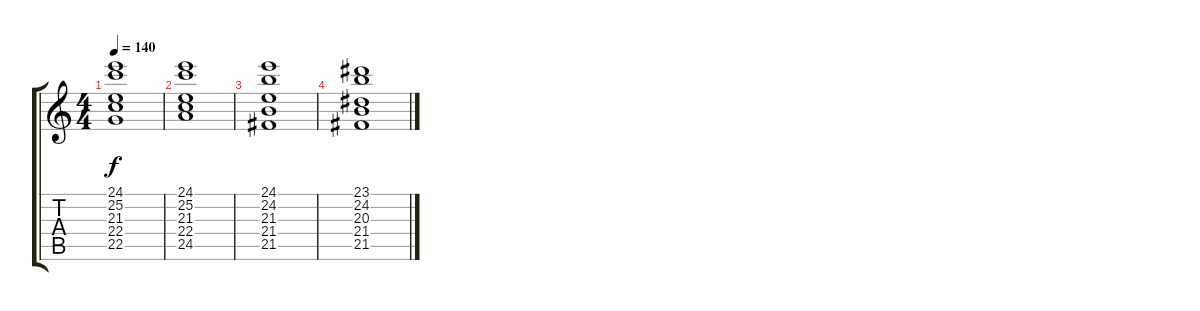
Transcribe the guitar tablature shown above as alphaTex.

\track "" {instrument lead1square}
\staff {score tabs}
\tuning (E4 B3 G3 D3 A2 E2) {hide}
\ts (4 4)
\tempo 140
\clef g2
\ks c
(24.1 25.2 21.3 22.4 22.5).1{dy f} |
(24.1 25.2 21.3 22.4 24.5).1 |
(24.1 24.2 21.3 21.4 21.5).1 |
(23.1 24.2 20.3 21.4 21.5).1
